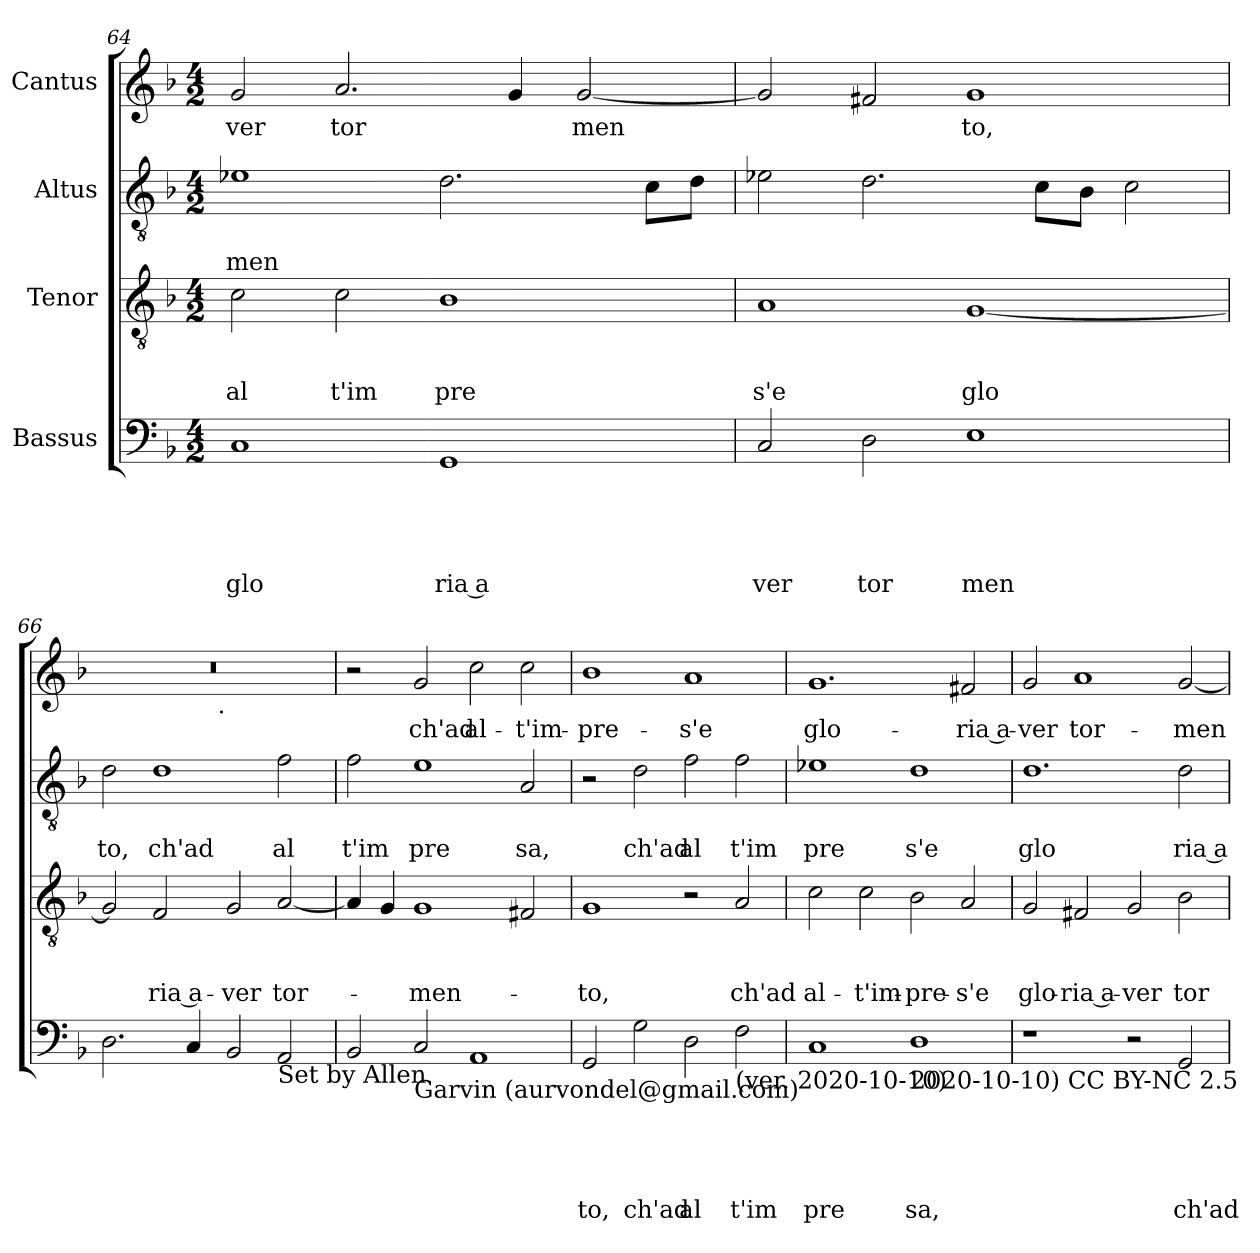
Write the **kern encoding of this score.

**kern	**text	**text	**text	**text	**text	**kern	**text	**text	**text	**kern	**text	**text	**kern	**text
*part4	*part4	*part4	*part4	*part4	*part4	*part3	*part3	*part3	*part3	*part2	*part2	*part2	*part1	*part1
*staff4	*staff4	*staff4	*staff4	*staff4	*staff4	*staff3	*staff3	*staff3	*staff3	*staff2	*staff2	*staff2	*staff1	*staff1
*I"Bassus	*	*	*	*	*	*I"Tenor	*	*	*	*I"Altus	*	*	*I"Cantus	*
*clefF4	*	*	*	*	*	*clefGv2	*	*	*	*clefGv2	*	*	*clefG2	*
*ITrd-3c-5	*	*	*	*	*	*	*	*	*	*ITrd-3c-5	*	*	*ITrd-3c-5	*
*k[b-e-]	*	*	*	*	*	*k[b-]	*	*	*	*k[b-e-]	*	*	*k[b-e-]	*
*B-:	*	*	*	*	*	*F:	*	*	*	*B-:	*	*	*B-:	*
*M4/2	*	*	*	*	*	*M4/2	*	*	*	*M4/2	*	*	*M4/2	*
=64	=64	=64	=64	=64	=64	=64	=64	=64	=64	=64	=64	=64	=64	=64
!	!	!	!	!	!LO:LY:b	!	!	!	!LO:LY:b	!	!	!LO:LY:b	!	!LO:LY:b
1F	.	.	.	.	glo	2c\	.	.	al	1a-X	.	men	2cc/	ver
!	!	!	!	!	!	!	!	!	!LO:LY:b	!	!	!	!	!LO:LY:b
.	.	.	.	.	.	2c\	.	.	t'im	.	.	.	2.dd/	tor
!	!	!	!	!	!LO:LY:b:rj	!	!	!	!LO:LY:b	!	!	!	!	!
1C	.	.	.	.	ria a	1B-	.	.	pre	2.g\	.	.	.	.
.	.	.	.	.	.	.	.	.	.	.	.	.	4cc/	.
!	!	!	!	!	!	!	!	!	!	!	!	!	!	!LO:LY:b
.	.	.	.	.	.	.	.	.	.	.	.	.	[<2cc/	men
.	.	.	.	.	.	.	.	.	.	8f\L	.	.	.	.
.	.	.	.	.	.	.	.	.	.	8g\J	.	.	.	.
=65	=65	=65	=65	=65	=65	=65	=65	=65	=65	=65	=65	=65	=65	=65
!	!	!	!	!	!LO:LY:b	!	!	!	!LO:LY:b	!	!	!	!	!
2F/	.	.	.	.	ver	1A	.	.	s'e	2a-X\	.	.	2cc/]	.
!	!	!	!	!	!LO:LY:b	!	!	!	!	!	!	!	!	!
2G\	.	.	.	.	tor	.	.	.	.	2.g\	.	.	2b/	.
!	!	!	!	!	!LO:LY:b	!	!	!	!LO:LY:b	!	!	!	!	!LO:LY:b
1A	.	.	.	.	men	[<1G	.	.	glo	.	.	.	1cc	to,
.	.	.	.	.	.	.	.	.	.	8f\L	.	.	.	.
.	.	.	.	.	.	.	.	.	.	8e-\J	.	.	.	.
.	.	.	.	.	.	.	.	.	.	2f\	.	.	.	.
!!LO:LB:g=z
=66	=66	=66	=66	=66	=66	=66	=66	=66	=66	=66	=66	=66	=66	=66
!	!	!	!	!	!	!	!	!	!	!	!	!LO:LY:b	!	!
*	*	*	*	*	*	*	*	*	*	*	*	*	*^	*
2.G\	.	.	.	.	.	2G/]	.	.	.	2g\	.	to,	0r	2ryy	.
!	!	!	!	!	!	!	!	!	!LO:LY:b:rj	!	!	!LO:LY:b	!	!	!
.	.	.	.	.	.	2F/	.	.	ria a-	1g	.	ch'ad	.	4...ryy	.
4F/	.	.	.	.	.	.	.	.	.	.	.	.	.	.	.
!	!	!	!	!	!	!	!	!	!	!	!	!	!	!LO:TX:b:t=.	!
.	.	.	.	.	.	.	.	.	.	.	.	.	.	1ryy	.
!	!	!	!	!	!	!	!	!	!LO:LY:b	!	!	!	!	!	!
2E-/	.	.	.	.	.	2G/	.	.	-ver	.	.	.	.	.	.
!LO:TX:b:t=Set by Allen	!	!	!	!	!	!	!	!	!	!	!	!	!	!	!
!	!	!	!	!	!	!	!	!	!LO:LY:b	!	!	!LO:LY:b	!	!	!
2D/	.	.	.	.	.	[<2A/	.	.	tor-	2b-\	.	al	.	.	.
.	.	.	.	.	.	.	.	.	.	.	.	.	.	32ryy	.
=67	=67	=67	=67	=67	=67	=67	=67	=67	=67	=67	=67	=67	=67	=67	=67
!	!	!	!	!	!	!	!	!	!	!	!	!LO:LY:b	!	!	!
*	*	*	*	*	*	*	*	*	*	*	*	*	*v	*v	*
2E-/	.	.	.	.	.	4A/]	.	.	.	2b-\	.	t'im	2r	.
.	.	.	.	.	.	4G/	.	.	.	.	.	.	.	.
!LO:TX:b:t=Garvin (aurvondel@gmail.com)	!	!	!	!	!	!	!	!	!	!	!	!	!	!
!	!	!	!	!	!	!	!	!	!LO:LY:b	!	!	!LO:LY:b	!	!LO:LY:b
2F/	.	.	.	.	.	1G	.	.	-men-	1a	.	pre	2cc/	ch'ad
!	!	!	!	!	!	!	!	!	!	!	!	!	!	!LO:LY:b
1D	.	.	.	.	.	.	.	.	.	.	.	.	2ff\	al-
!	!	!	!	!	!	!	!	!	!	!	!	!LO:LY:b	!	!LO:LY:b
.	.	.	.	.	.	2F#X/	.	.	.	2d/	.	sa,	2ff\	-t'im-
=68	=68	=68	=68	=68	=68	=68	=68	=68	=68	=68	=68	=68	=68	=68
!	!	!	!	!	!LO:LY:b	!	!	!	!LO:LY:b	!	!	!	!	!LO:LY:b
2C/	.	.	.	.	to,	1G	.	.	-to,	2r	.	.	1ee-	-pre-
!	!	!	!	!	!LO:LY:b	!	!	!	!	!	!	!LO:LY:b	!	!
2c\	.	.	.	.	ch'ad	.	.	.	.	2g\	.	ch'ad	.	.
!	!	!	!	!	!LO:LY:b	!	!	!	!	!	!	!LO:LY:b	!	!LO:LY:b
2G\	.	.	.	.	al	2r	.	.	.	2b-\	.	al	1dd	-s'e
!LO:TX:b:t=(ver. 2020-10-10)	!	!	!	!	!	!	!	!	!	!	!	!	!	!
!	!	!	!	!	!LO:LY:b	!	!	!	!LO:LY:b	!	!	!LO:LY:b	!	!
2B-\	.	.	.	.	t'im	2A/	.	.	ch'ad	2b-\	.	t'im	.	.
=69	=69	=69	=69	=69	=69	=69	=69	=69	=69	=69	=69	=69	=69	=69
!	!	!	!	!	!LO:LY:b	!	!	!	!LO:LY:b	!	!	!LO:LY:b	!	!LO:LY:b
1F	.	.	.	.	pre	2c\	.	.	al-	1a-X	.	pre	1.cc	glo-
!	!	!	!	!	!	!	!	!	!LO:LY:b	!	!	!	!	!
.	.	.	.	.	.	2c\	.	.	-t'im-	.	.	.	.	.
!LO:TX:b:t=2020-10-10) CC BY-NC 2.5	!	!	!	!	!	!	!	!	!	!	!	!	!	!
!	!	!	!	!	!LO:LY:b	!	!	!	!LO:LY:b	!	!	!LO:LY:b	!	!
1G	.	.	.	.	sa,	2B-\	.	.	-pre-	1g	.	s'e	.	.
!	!	!	!	!	!	!	!	!	!LO:LY:b	!	!	!	!	!LO:LY:b:rj
.	.	.	.	.	.	2A/	.	.	-s'e	.	.	.	2bn/	-ria a-
=70	=70	=70	=70	=70	=70	=70	=70	=70	=70	=70	=70	=70	=70	=70
!	!	!	!	!	!	!	!	!	!LO:LY:b	!	!	!LO:LY:b	!	!LO:LY:b
1r	.	.	.	.	.	2G/	.	.	glo-	1.g	.	glo	2cc/	-ver
!	!	!	!	!	!	!	!	!	!LO:LY:b:rj	!	!	!	!	!LO:LY:b
.	.	.	.	.	.	2F#X/	.	.	-ria a-	.	.	.	1dd	tor-
!	!	!	!	!	!	!	!	!	!LO:LY:b	!	!	!	!	!
2r	.	.	.	.	.	2G/	.	.	-ver	.	.	.	.	.
!	!	!	!	!	!LO:LY:b	!	!	!	!LO:LY:b	!	!	!LO:LY:b:rj	!	!LO:LY:b
2C/	.	.	.	.	ch'ad	2B-\	.	.	tor-	2g\	.	ria a	[<2cc/	-men-
=	=	=	=	=	=	=	=	=	=	=	=	=	=	=
*-	*-	*-	*-	*-	*-	*-	*-	*-	*-	*-	*-	*-	*-	*-
